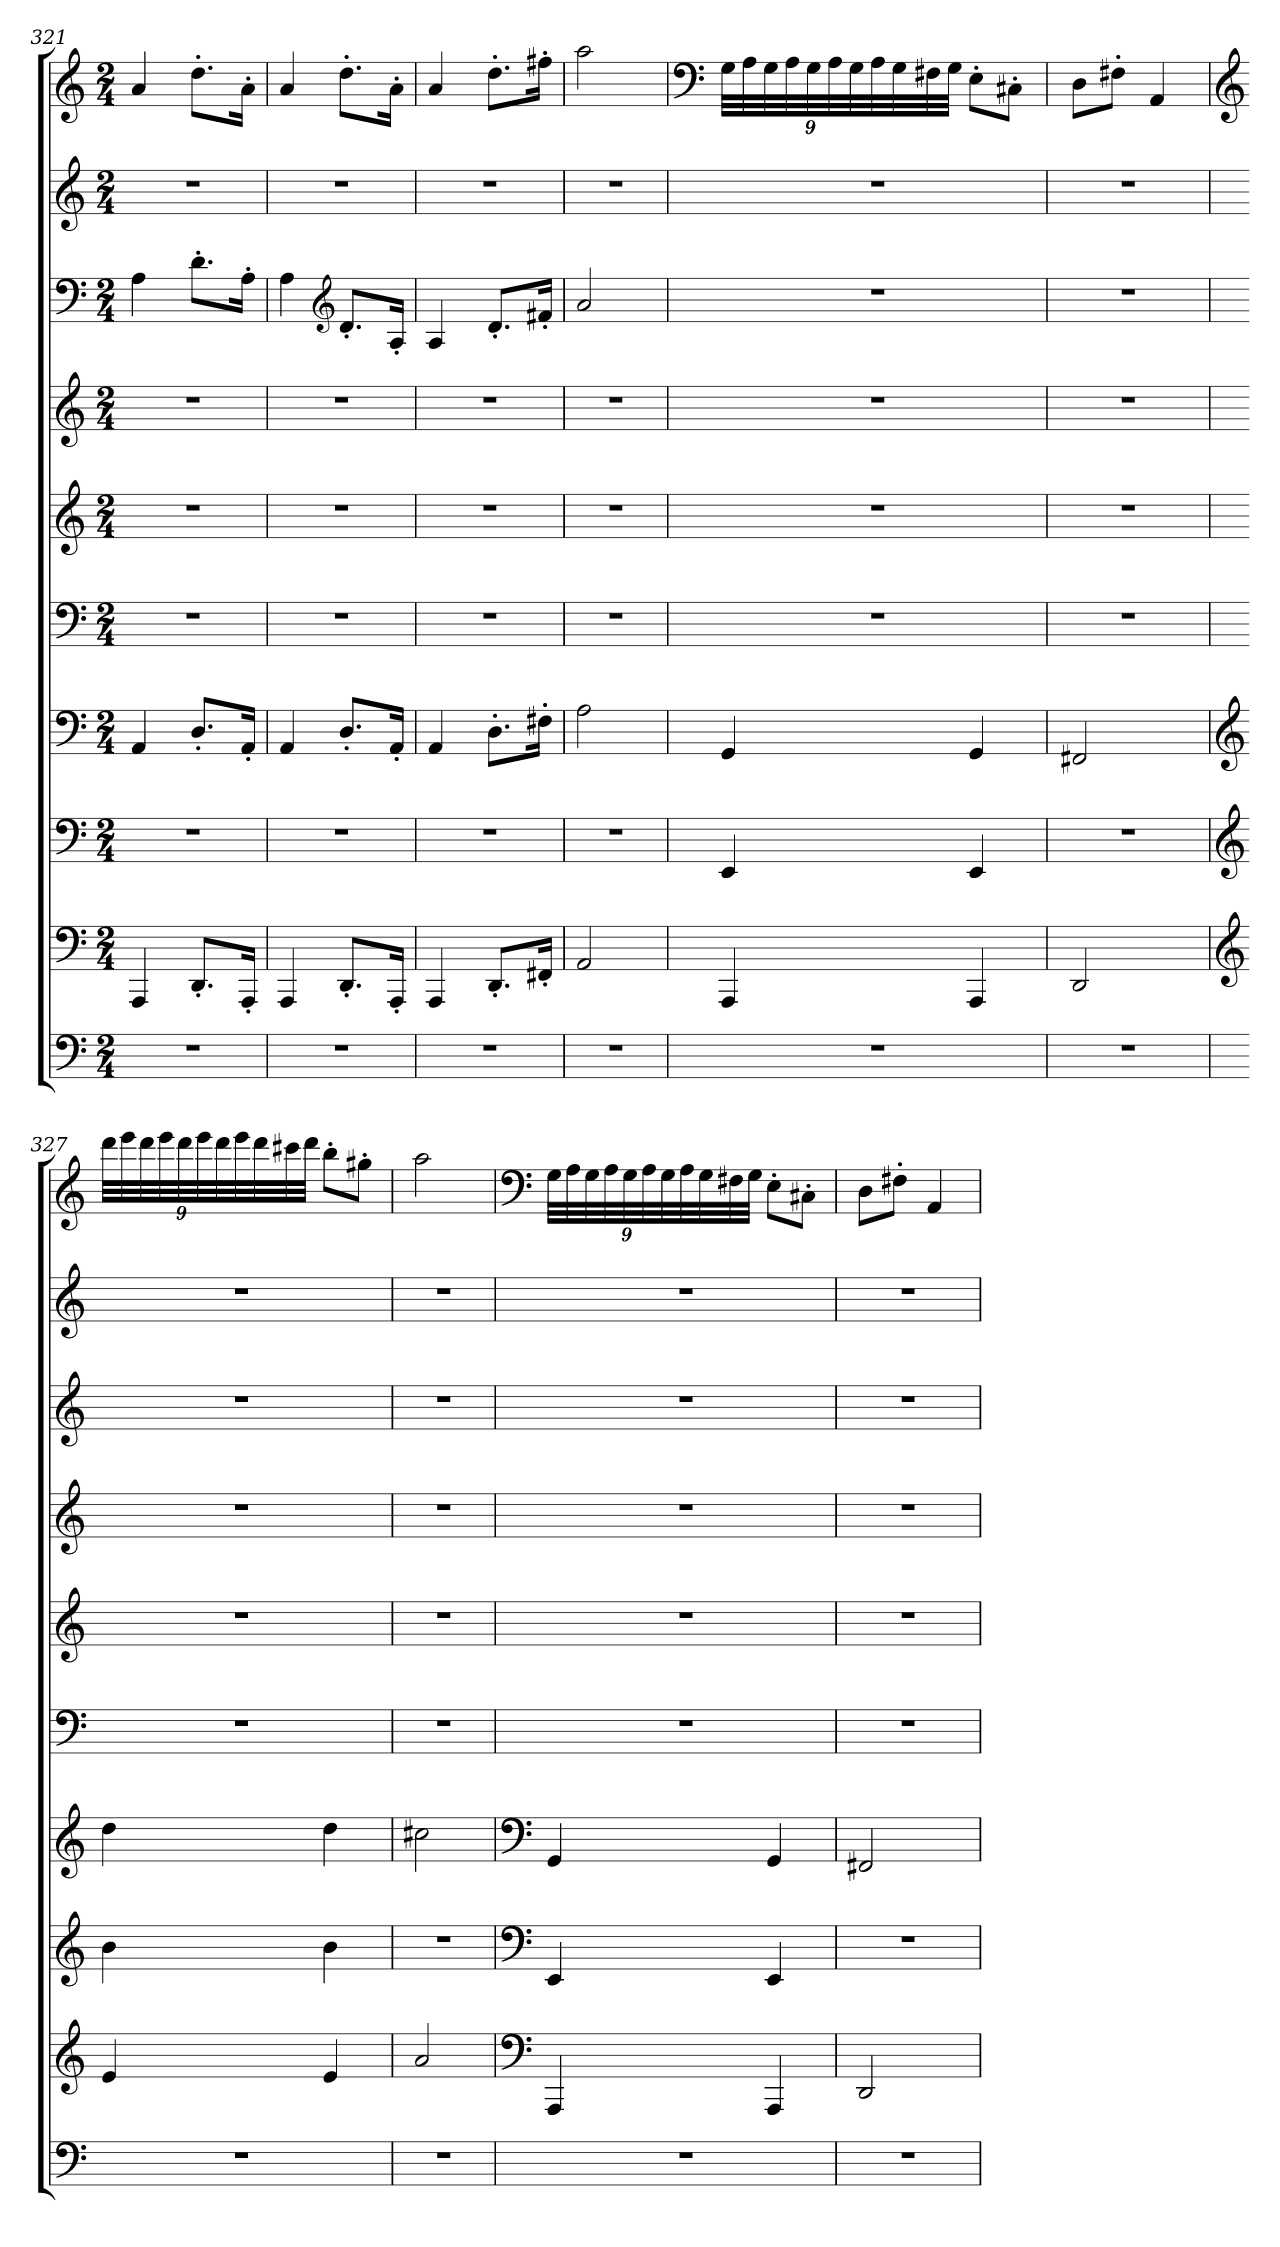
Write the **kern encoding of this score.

**kern	**kern	**kern	**kern	**kern	**kern	**kern	**kern	**kern	**kern
*part5	*part5	*part4	*part4	*part3	*part3	*part2	*part2	*part1	*part1
*staff10	*staff9	*staff8	*staff7	*staff6	*staff5	*staff4	*staff3	*staff2	*staff1
*clefF4	*clefF4	*clefF4	*clefF4	*clefF4	*clefG2	*clefG2	*clefF4	*clefG2	*clefG2
*k[]	*k[]	*k[]	*k[]	*k[]	*k[]	*k[]	*k[]	*k[]	*k[]
*M2/4	*M2/4	*M2/4	*M2/4	*M2/4	*M2/4	*M2/4	*M2/4	*M2/4	*M2/4
*MM138	*MM138	*MM138	*MM138	*MM138	*MM138	*MM138	*MM138	*MM138	*MM138
=321	=321	=321	=321	=321	=321	=321	=321	=321	=321
2r	4AAA/	2r	4AA/	2r	2r	2r	4A\	2r	4a/
.	8.DD'/L	.	8.D'/L	.	.	.	8.d'\L	.	8.dd'\L
.	16AAA'/Jk	.	16AA'/Jk	.	.	.	16A'\Jk	.	16a'\Jk
=322	=322	=322	=322	=322	=322	=322	=322	=322	=322
*	*	*	*	*	*	*	*	*	*MM138
2r	4AAA/	2r	4AA/	2r	2r	2r	4A\	2r	4a/
*	*	*	*	*	*	*	*clefG2	*	*
.	8.DD'/L	.	8.D'/L	.	.	.	8.d'/L	.	8.dd'\L
.	16AAA'/Jk	.	16AA'/Jk	.	.	.	16A'/Jk	.	16a'\Jk
=323	=323	=323	=323	=323	=323	=323	=323	=323	=323
*	*	*	*	*	*	*	*	*	*MM138
2r	4AAA/	2r	4AA/	2r	2r	2r	4A/	2r	4a/
.	8.DD'/L	.	8.D'\L	.	.	.	8.d'/L	.	8.dd'\L
.	16FF#X'/Jk	.	16F#X'\Jk	.	.	.	16f#X'/Jk	.	16ff#X'\Jk
=324	=324	=324	=324	=324	=324	=324	=324	=324	=324
2r	2AA/	2r	2A\	2r	2r	2r	2a/	2r	2aa\
!!LO:PB:g=z
=325	=325	=325	=325	=325	=325	=325	=325	=325	=325
*	*	*	*	*	*	*	*	*	*clefF4
*	*	*	*	*	*	*	*	*	*Xbrackettup
*	*	*	*	*	*	*	*	*	*MM134
2r	4AAA/	4EE/	4GG/	2r	2r	2r	2r	2r	48G\LLL
.	.	.	.	.	.	.	.	.	48A\
.	.	.	.	.	.	.	.	.	48G\
.	.	.	.	.	.	.	.	.	48A\
.	.	.	.	.	.	.	.	.	48G\
.	.	.	.	.	.	.	.	.	48A\
.	.	.	.	.	.	.	.	.	48G\
.	.	.	.	.	.	.	.	.	48A\
.	.	.	.	.	.	.	.	.	48G\
.	.	.	.	.	.	.	.	.	32F#X\
.	.	.	.	.	.	.	.	.	32G\JJJ
*	*	*	*	*	*	*	*	*	*MM136
.	4AAA/	4EE/	4GG/	.	.	.	.	.	8E'\L
.	.	.	.	.	.	.	.	.	8C#X'\J
=326	=326	=326	=326	=326	=326	=326	=326	=326	=326
2r	2DD/	2r	2FF#X/	2r	2r	2r	2r	2r	8D\L
.	.	.	.	.	.	.	.	.	8F#X'\J
.	.	.	.	.	.	.	.	.	4AA/
=327	=327	=327	=327	=327	=327	=327	=327	=327	=327
*	*clefG2	*clefG2	*clefG2	*	*	*	*	*	*clefG2
2r	4e/	4b\	4dd\	2r	2r	2r	2r	2r	48ddd\LLL
.	.	.	.	.	.	.	.	.	48eee\
.	.	.	.	.	.	.	.	.	48ddd\
.	.	.	.	.	.	.	.	.	48eee\
.	.	.	.	.	.	.	.	.	48ddd\
.	.	.	.	.	.	.	.	.	48eee\
.	.	.	.	.	.	.	.	.	48ddd\
.	.	.	.	.	.	.	.	.	48eee\
.	.	.	.	.	.	.	.	.	48ddd\
.	.	.	.	.	.	.	.	.	32ccc#X\
.	.	.	.	.	.	.	.	.	32ddd\JJJ
.	4e/	4b\	4dd\	.	.	.	.	.	8bb'\L
.	.	.	.	.	.	.	.	.	8gg#X'\J
=328	=328	=328	=328	=328	=328	=328	=328	=328	=328
2r	2a/	2r	2cc#X\	2r	2r	2r	2r	2r	2aa\
!!LO:PB:g=z
=329	=329	=329	=329	=329	=329	=329	=329	=329	=329
*	*clefF4	*clefF4	*clefF4	*	*	*	*	*	*clefF4
*	*	*	*	*	*	*	*	*	*MM134
2r	4AAA/	4EE/	4GG/	2r	2r	2r	2r	2r	48G\LLL
.	.	.	.	.	.	.	.	.	48A\
.	.	.	.	.	.	.	.	.	48G\
.	.	.	.	.	.	.	.	.	48A\
.	.	.	.	.	.	.	.	.	48G\
.	.	.	.	.	.	.	.	.	48A\
.	.	.	.	.	.	.	.	.	48G\
.	.	.	.	.	.	.	.	.	48A\
.	.	.	.	.	.	.	.	.	48G\
.	.	.	.	.	.	.	.	.	32F#X\
.	.	.	.	.	.	.	.	.	32G\JJJ
*	*	*	*	*	*	*	*	*	*MM136
.	4AAA/	4EE/	4GG/	.	.	.	.	.	8E'\L
.	.	.	.	.	.	.	.	.	8C#X'\J
=330	=330	=330	=330	=330	=330	=330	=330	=330	=330
2r	2DD/	2r	2FF#X/	2r	2r	2r	2r	2r	8D\L
.	.	.	.	.	.	.	.	.	8F#X'\J
.	.	.	.	.	.	.	.	.	4AA/
=	=	=	=	=	=	=	=	=	=
*-	*-	*-	*-	*-	*-	*-	*-	*-	*-
